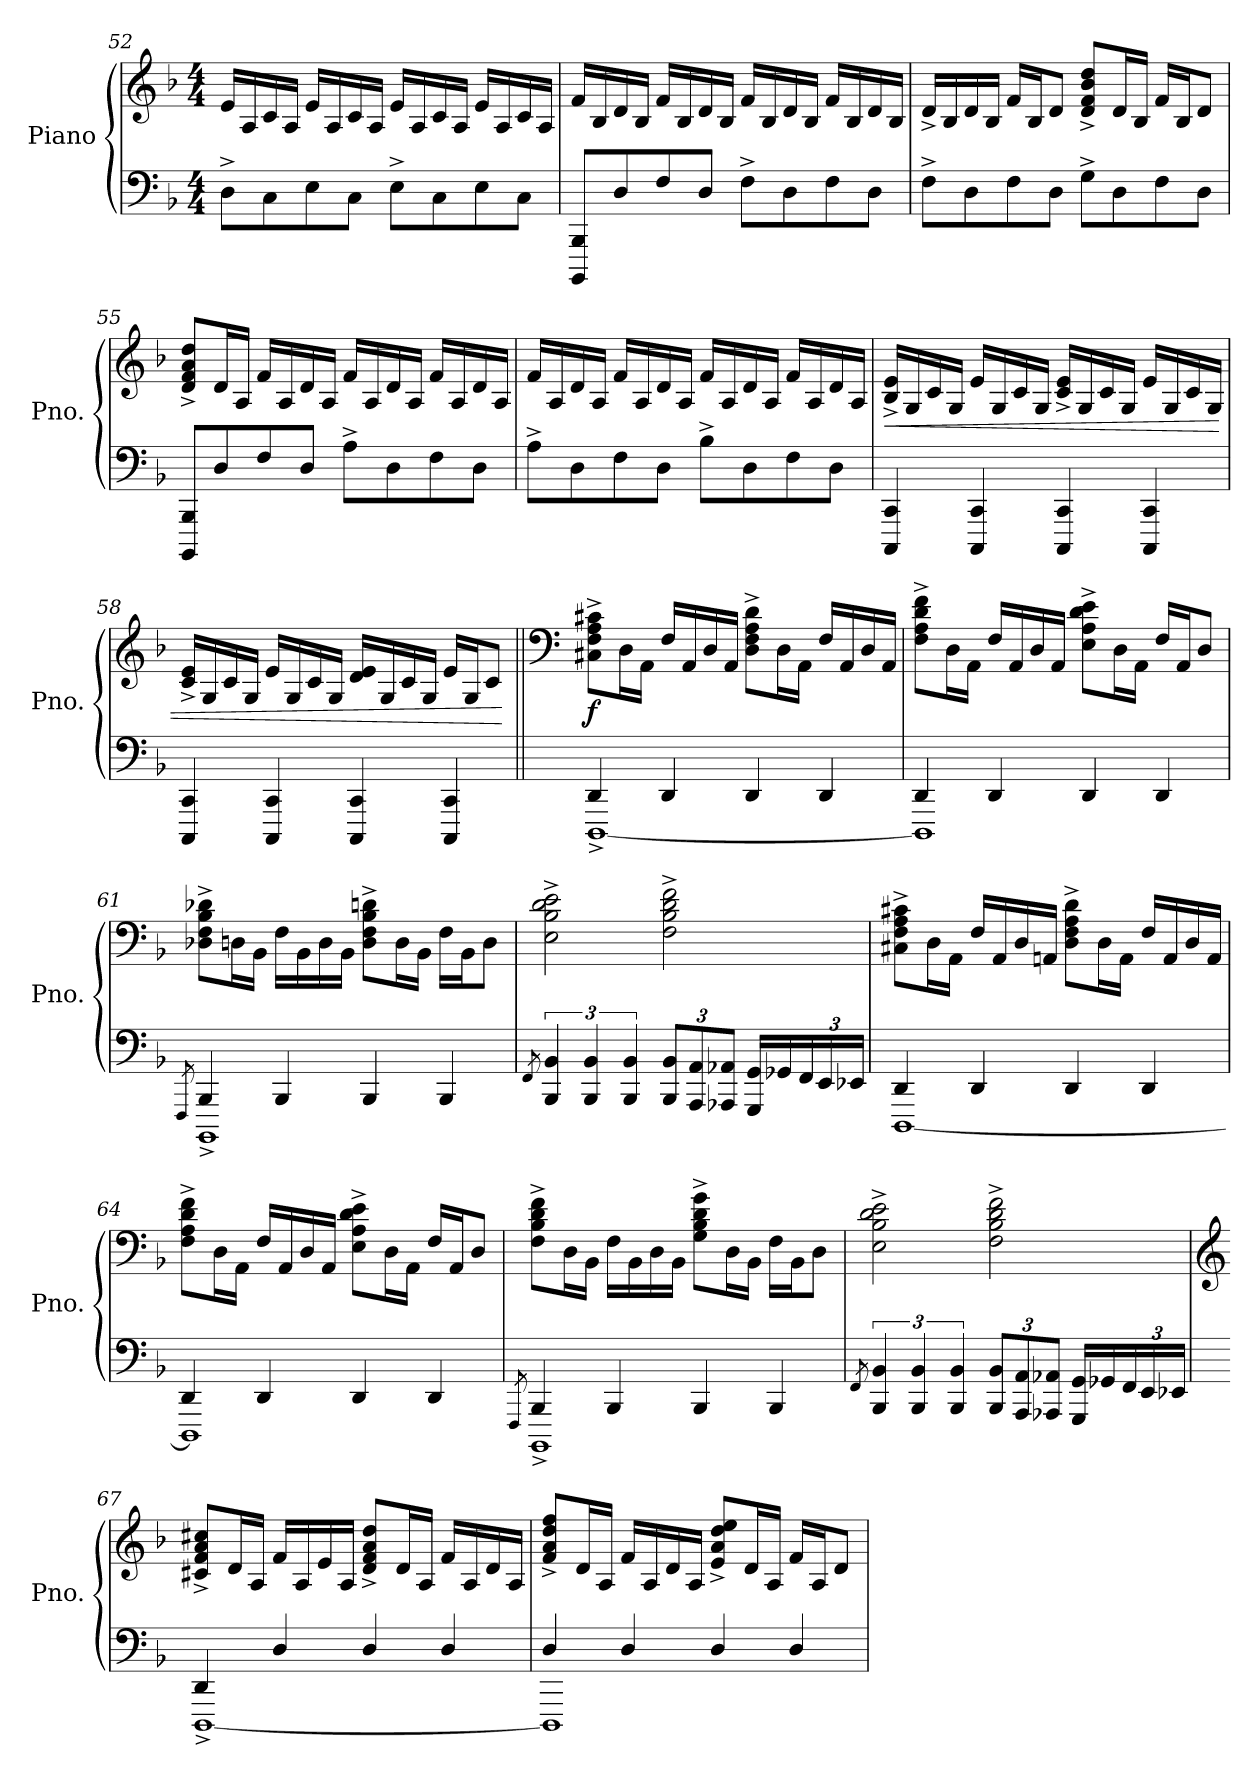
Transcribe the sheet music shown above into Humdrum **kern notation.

**kern	**kern	**dynam
*part1	*part1	*part1
*staff2	*staff1	*staff1/2
*I"Piano	*	*
*I'Pno.	*	*
*clefF4	*clefG2	*
*k[b-]	*k[b-]	*
*M4/4	*M4/4	*
=52	=52	=52
8D^\L	16e/LL	.
.	16A/	.
8C\	16c/	.
.	16A/JJ	.
8E\	16e/LL	.
.	16A/	.
8C\J	16c/	.
.	16A/JJ	.
8E^\L	16e/LL	.
.	16A/	.
8C\	16c/	.
.	16A/JJ	.
8E\	16e/LL	.
.	16A/	.
8C\J	16c/	.
.	16A/JJ	.
!!LO:LB:g=z
=53	=53	=53
8BBBB-/ 8BBB-/L	16f/LL	.
.	16B-/	.
8D/	16d/	.
.	16B-/JJ	.
8F/	16f/LL	.
.	16B-/	.
8D/J	16d/	.
.	16B-/JJ	.
8F^\L	16f/LL	.
.	16B-/	.
8D\	16d/	.
.	16B-/JJ	.
8F\	16f/LL	.
.	16B-/	.
8D\J	16d/	.
.	16B-/JJ	.
=54	=54	=54
8F^\L	16d^/LL	.
.	16B-/	.
8D\	16d/	.
.	16B-/JJ	.
8F\	16f/LL	.
.	16B-/J	.
8D\J	8d/J	.
8G^\L	8d/^ 8f/^ 8b-/^ 8dd/^L	.
8D\	16d/L	.
.	16B-/JJ	.
8F\	16f/LL	.
.	16B-/J	.
8D\J	8d/J	.
=55	=55	=55
8BBBB-/ 8BBB-/L	8d/^ 8f/^ 8a/^ 8dd/^L	.
8D/	16d/L	.
.	16A/JJ	.
8F/	16f/LL	.
.	16A/	.
8D/J	16d/	.
.	16A/JJ	.
8A^\L	16f/LL	.
.	16A/	.
8D\	16d/	.
.	16A/JJ	.
8F\	16f/LL	.
.	16A/	.
8D\J	16d/	.
.	16A/JJ	.
!!LO:LB:g=z
=56	=56	=56
8A^\L	16f/LL	.
.	16A/	.
8D\	16d/	.
.	16A/JJ	.
8F\	16f/LL	.
.	16A/	.
8D\J	16d/	.
.	16A/JJ	.
8B-^\L	16f/LL	.
.	16A/	.
8D\	16d/	.
.	16A/JJ	.
8F\	16f/LL	.
.	16A/	.
8D\J	16d/	.
.	16A/JJ	.
=57	=57	=57
!	!	!LO:HP:b
4CCC/ 4CC/	16B-/^ 16e/^LL	<
.	16G/	.
.	16c/	.
.	16G/JJ	.
4CCC/ 4CC/	16e/LL	.
.	16G/	.
.	16c/	.
.	16G/JJ	.
4CCC/ 4CC/	16c/^ 16e/^LL	.
.	16G/	.
.	16c/	.
.	16G/JJ	.
4CCC/ 4CC/	16e/LL	.
.	16G/	.
.	16c/	.
.	16G/JJ	.
!!LO:PB:g=z
=58	=58	=58
4CCC/ 4CC/	16c/^ 16e/^LL	.
.	16G/	.
.	16c/	.
.	16G/JJ	.
4CCC/ 4CC/	16e/LL	.
.	16G/	.
.	16c/	.
.	16G/JJ	.
4CCC/ 4CC/	16d/ 16e/LL	.
.	16G/	.
.	16c/	.
.	16G/JJ	.
4CCC/ 4CC/	16e/LL	.
.	16G/J	.
.	8c/J	.
.	.	[
=59||	=59||	=59||
*	*clefF4	*
*^	*	*
!	!	!	!LO:DY:b
4DD/	[1DDD^	8C#X\^ 8F\^ 8A\^ 8c#X\^L	f
.	.	16D\L	.
.	.	16AA\JJ	.
4DD/	.	16F/LL	.
.	.	16AA/	.
.	.	16D/	.
.	.	16AA/JJ	.
4DD/	.	8D\^ 8F\^ 8A\^ 8d\^L	.
.	.	16D\L	.
.	.	16AA\JJ	.
4DD/	.	16F/LL	.
.	.	16AA/	.
.	.	16D/	.
.	.	16AA/JJ	.
!!LO:LB:g=z
=60	=60	=60	=60
4DD/	1DDD]	8F\^ 8A\^ 8d\^ 8f\^L	.
.	.	16D\L	.
.	.	16AA\JJ	.
4DD/	.	16F/LL	.
.	.	16AA/	.
.	.	16D/	.
.	.	16AA/JJ	.
4DD/	.	8E\^ 8A\^ 8d\^ 8e\^L	.
.	.	16D\L	.
.	.	16AA\JJ	.
4DD/	.	16F/LL	.
.	.	16AA/J	.
.	.	8D/J	.
=61	=61	=61	=61
8qFFF/	.	.	.
4BBB-/	1BBBB-^	8D-X\^ 8F\^ 8B-\^ 8d-X\^L	.
.	.	16Dn\L	.
.	.	16BB-\JJ	.
4BBB-/	.	16F\LL	.
.	.	16BB-\	.
.	.	16D\	.
.	.	16BB-\JJ	.
4BBB-/	.	8D\^ 8F\^ 8B-\^ 8dn\^L	.
.	.	16D\L	.
.	.	16BB-\JJ	.
4BBB-/	.	16F\LL	.
.	.	16BB-\J	.
.	.	8D\J	.
*v	*v	*	*
=62	=62	=62
8qFF/	.	.
6BBB-/ 6BB-/	2E\^ 2B-\^ 2d\^ 2e\^	.
6BBB-/ 6BB-/	.	.
6BBB-/ 6BB-/	.	.
*Xbrackettup	*	*
12BBB-/ 12BB-/L	2F\^ 2B-\^ 2d\^ 2f\^	.
12AAA/ 12AA/	.	.
12AAA-X/ 12AA-X/J	.	.
16GGG/ 16GG/LL	.	.
16GG-X/	.	.
24FF/	.	.
24EE/	.	.
24EE-X/JJ	.	.
!!LO:LB:g=z
=63	=63	=63
*^	*	*
4DD/	[1DDD	8C#X\^ 8F\^ 8A\^ 8c#X\^L	.
.	.	16D\L	.
.	.	16AA\JJ	.
4DD/	.	16F/LL	.
.	.	16AA/	.
.	.	16D/	.
.	.	16AAn/JJ	.
4DD/	.	8D\^ 8F\^ 8A\^ 8d\^L	.
.	.	16D\L	.
.	.	16AA\JJ	.
4DD/	.	16F/LL	.
.	.	16AA/	.
.	.	16D/	.
.	.	16AA/JJ	.
=64	=64	=64	=64
4DD/	1DDD]	8F\^ 8A\^ 8d\^ 8f\^L	.
.	.	16D\L	.
.	.	16AA\JJ	.
4DD/	.	16F/LL	.
.	.	16AA/	.
.	.	16D/	.
.	.	16AA/JJ	.
4DD/	.	8E\^ 8A\^ 8d\^ 8e\^L	.
.	.	16D\L	.
.	.	16AA\JJ	.
4DD/	.	16F/LL	.
.	.	16AA/J	.
.	.	8D/J	.
=65	=65	=65	=65
8qFFF/	.	.	.
4BBB-/	1BBBB-^	8F\^ 8B-\^ 8d\^ 8f\^L	.
.	.	16D\L	.
.	.	16BB-\JJ	.
4BBB-/	.	16F\LL	.
.	.	16BB-\	.
.	.	16D\	.
.	.	16BB-\JJ	.
4BBB-/	.	8G\^ 8B-\^ 8d\^ 8g\^L	.
.	.	16D\L	.
.	.	16BB-\JJ	.
4BBB-/	.	16F\LL	.
.	.	16BB-\J	.
.	.	8D\J	.
*v	*v	*	*
!!LO:LB:g=z
=66	=66	=66
8qFF/	.	.
*brackettup	*	*
6BBB-/ 6BB-/	2E\^ 2B-\^ 2d\^ 2e\^	.
6BBB-/ 6BB-/	.	.
6BBB-/ 6BB-/	.	.
*Xbrackettup	*	*
12BBB-/ 12BB-/L	2F\^ 2B-\^ 2d\^ 2f\^	.
12AAA/ 12AA/	.	.
12AAA-X/ 12AA-X/J	.	.
16GGG/ 16GG/LL	.	.
16GG-X/	.	.
24FF/	.	.
24EE/	.	.
24EE-X/JJ	.	.
=67	=67	=67
*	*clefG2	*
*^	*	*
4DD/	[1DDD^	8c#X/^ 8f/^ 8a/^ 8cc#X/^L	.
.	.	16d/L	.
.	.	16A/JJ	.
4D/	.	16f/LL	.
.	.	16A/	.
.	.	16e/	.
.	.	16A/JJ	.
4D/	.	8d/^ 8f/^ 8a/^ 8dd/^L	.
.	.	16d/L	.
.	.	16A/JJ	.
4D/	.	16f/LL	.
.	.	16A/	.
.	.	16d/	.
.	.	16A/JJ	.
=68	=68	=68	=68
4D/	1DDD]	8f/^ 8a/^ 8dd/^ 8ff/^L	.
.	.	16d/L	.
.	.	16A/JJ	.
4D/	.	16f/LL	.
.	.	16A/	.
.	.	16d/	.
.	.	16A/JJ	.
4D/	.	8e/^ 8a/^ 8dd/^ 8ee/^L	.
.	.	16d/L	.
.	.	16A/JJ	.
4D/	.	16f/LL	.
.	.	16A/J	.
.	.	8d/J	.
*v	*v	*	*
=	=	=
*-	*-	*-
